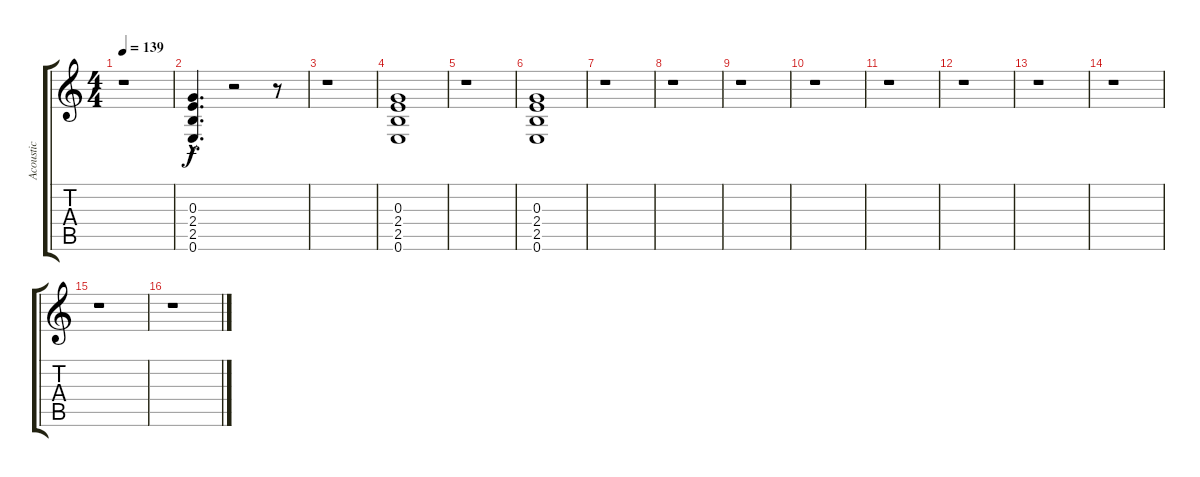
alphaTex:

\track ("Acoustic" "Acoustic") {instrument acousticguitarsteel}
\staff {score tabs}
\tuning (E4 B3 G3 D3 A2 E2) {hide}
\ts (4 4)
\tempo 139
\clef g2
\ks c
r.1{dy f} |
(0.3{hac} 2.4{hac} 2.5{hac} 0.6{hac}).4{d} r.2 r.8 |
r.1 |
(0.3 2.4 2.5 0.6).1 |
r.1 |
(0.3 2.4 2.5 0.6).1 |
r.1 |
r.1 |
r.1 |
r.1 |
r.1 |
r.1 |
r.1 |
r.1 |
r.1 |
r.1
